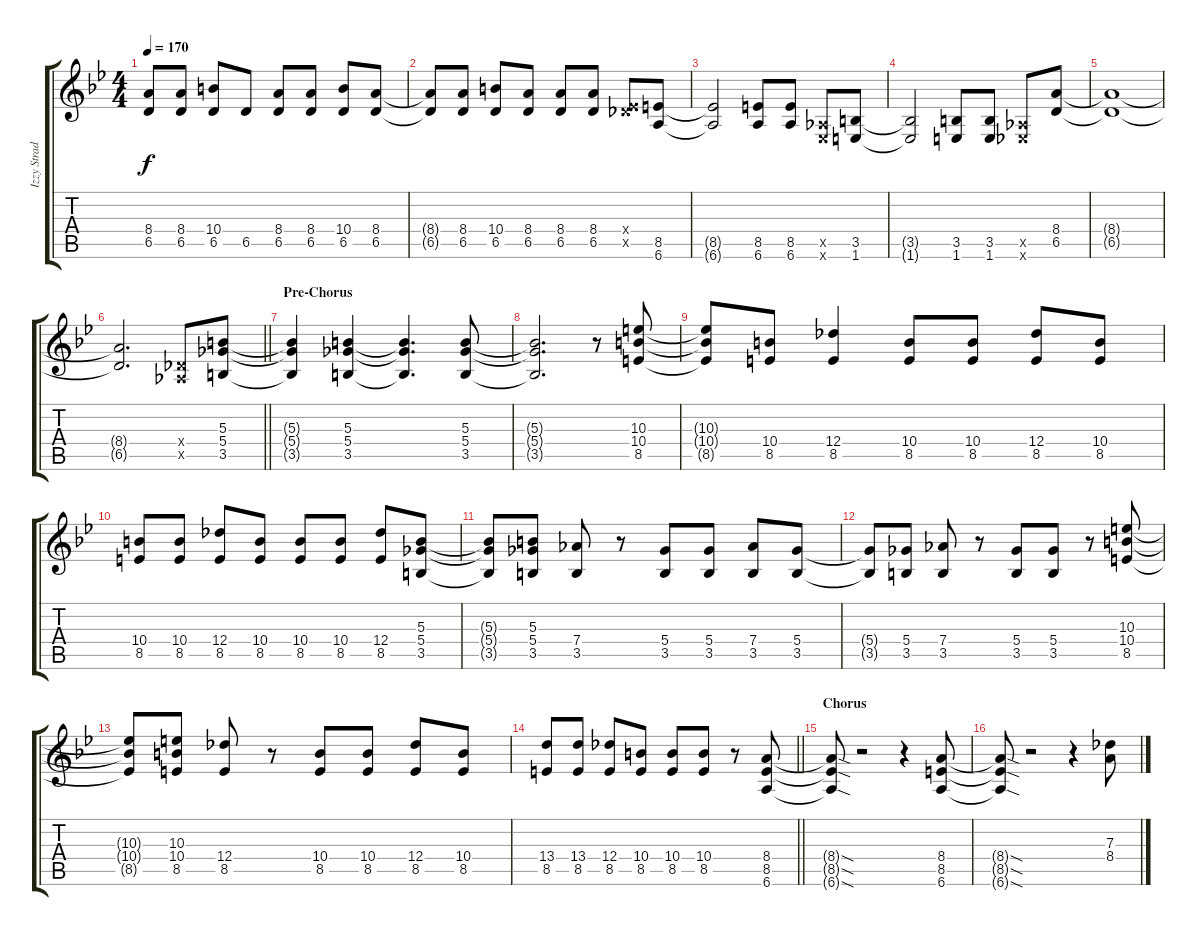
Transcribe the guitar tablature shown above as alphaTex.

\track ("Izzy Stradlin - Rhytm Guitar" "Izzy Strad") {instrument overdrivenguitar}
\staff {score tabs}
\tuning (Eb4 Bb3 Gb3 Db3 Ab2 Eb2) {hide}
\ts (4 4)
\tempo 170
\clef g2
\ks bb
(8.4{t} 6.5{t}).8{dy f} (8.4 6.5).8 (10.4 6.5).8 6.5.8 (8.4 6.5).8 (8.4 6.5).8 (10.4 6.5).8 (8.4 6.5).8 |
(8.4{t} 6.5{t}).8 (8.4 6.5).8 (10.4 6.5).8 (8.4 6.5).8 (8.4 6.5).8 (8.4 6.5).8 (0.4{x} 7.5{x}).8 (8.5 6.6).8 |
(8.5{t} 6.6{t}).2 (8.5 6.6).8 (8.5 6.6).8 (0.5{x} 0.6{x}).8 (3.5 1.6).8 |
(3.5{t} 1.6{t}).2 (3.5 1.6).8 (3.5 1.6).8 (0.5{x} 0.6{x}).8 (8.4 6.5).8 |
(8.4{t} 6.5{t}).1 |
\barLineRight lightlight
(8.4{t} 6.5{t}).2{d} (0.4{x} 0.5{x}).8 (5.3 5.4 3.5).8 |
\section ("" "Pre-Chorus")
(5.3{t} 5.4{t} 3.5{t}).4 (5.3 5.4 3.5).4 (5.3{t} 5.4{t} 3.5{t}).4{d} (5.3 5.4 3.5).8 |
(5.3{t} 5.4{t} 3.5{t}).2{d} r.8 (10.3 10.4 8.5).8 |
(10.3{t} 10.4{t} 8.5{t}).8 (10.4 8.5).8 (12.4 8.5).4 (10.4 8.5).8 (10.4 8.5).8 (12.4 8.5).8 (10.4 8.5).8 |
(10.4 8.5).8 (10.4 8.5).8 (12.4 8.5).8 (10.4 8.5).8 (10.4 8.5).8 (10.4 8.5).8 (12.4 8.5).8 (5.3 5.4 3.5).8 |
(5.3{t} 5.4{t} 3.5{t}).8 (5.3 5.4 3.5).8 (7.4 3.5).8 r.8 (5.4 3.5).8 (5.4 3.5).8 (7.4 3.5).8 (5.4 3.5).8 |
(5.4{t} 3.5{t}).8 (5.4 3.5).8 (7.4 3.5).8 r.8 (5.4 3.5).8 (5.4 3.5).8 r.8 (10.3 10.4 8.5).8 |
(10.3{t} 10.4{t} 8.5{t}).8 (10.3 10.4 8.5).8 (12.4 8.5).8 r.8 (10.4 8.5).8 (10.4 8.5).8 (12.4 8.5).8 (10.4 8.5).8 |
\barLineRight lightlight
(13.4 8.5).8 (13.4 8.5).8 (12.4 8.5).8 (10.4 8.5).8 (10.4 8.5).8 (10.4 8.5).8 r.8 (8.4 8.5 6.6).8 |
\section ("" "Chorus")
(8.4{sod t} 8.5{sod t} 6.6{sod t}).8 r.2 r.4 (8.4 8.5 6.6).8 |
(8.4{sod t} 8.5{sod t} 6.6{sod t}).8 r.2 r.4 (7.3 8.4).8
